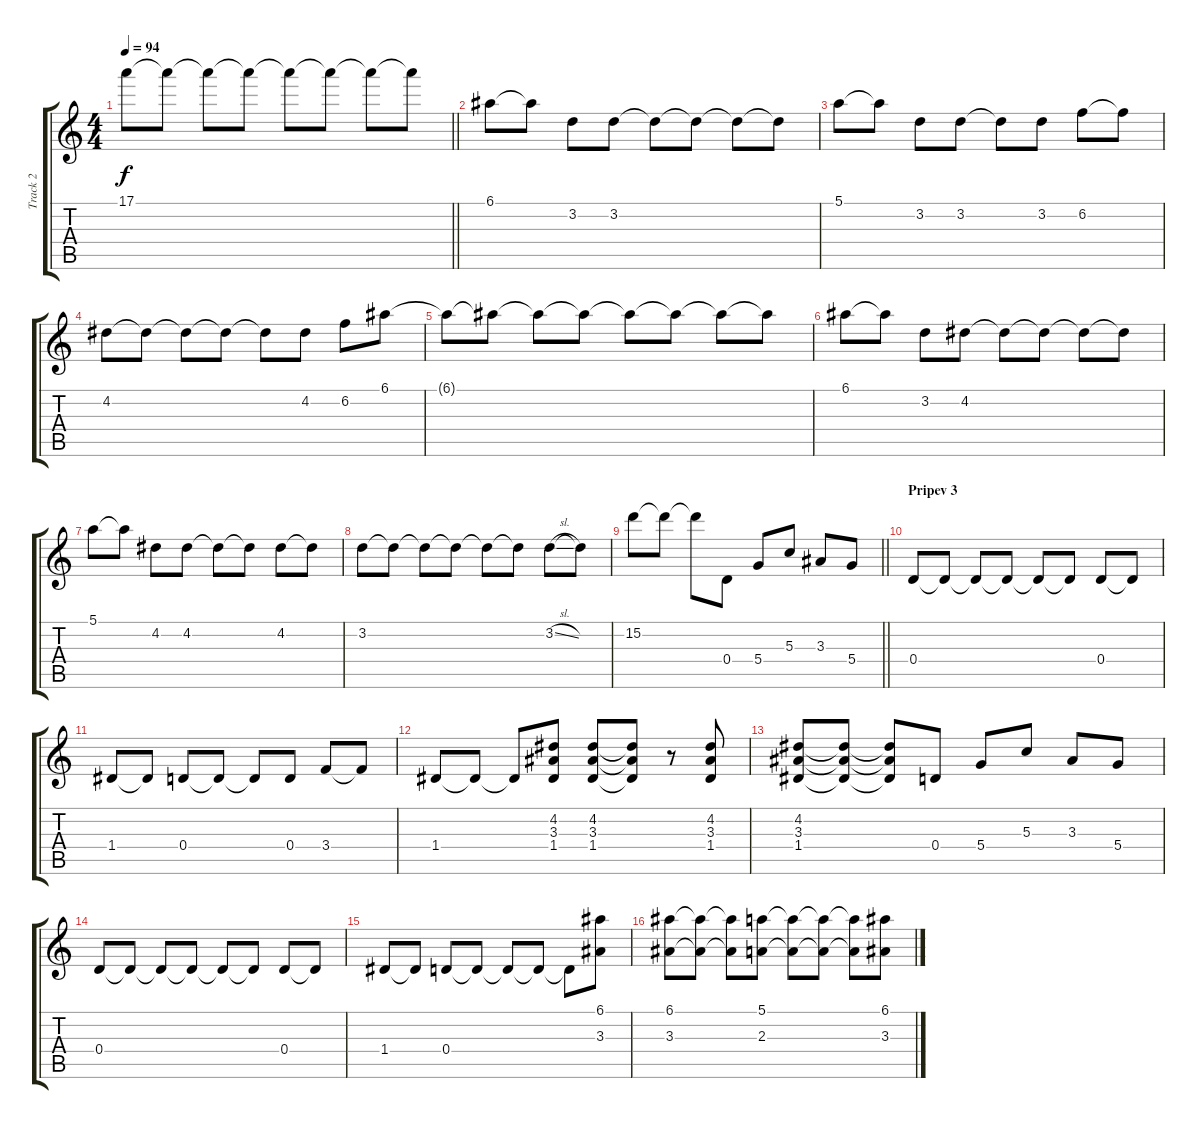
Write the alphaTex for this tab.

\track ("Track 2" "Track 2") {instrument acousticguitarsteel}
\staff {score tabs}
\tuning (E4 B3 G3 D3 A2 E2) {hide}
\ts (4 4)
\tempo 94
\clef g2
\barLineRight lightlight
\ks c
17.1.8{dy f} 17.1{t}.8 17.1{t}.8 17.1{t}.8 17.1{t}.8 17.1{t}.8 17.1{t}.8 17.1{t}.8 |
6.1.8 6.1{t}.8 3.2.8 3.2.8 3.2{t}.8 3.2{t}.8 3.2{t}.8 3.2{t}.8 |
5.1.8 5.1{t}.8 3.2.8 3.2.8 3.2{t}.8 3.2.8 6.2.8 6.2{t}.8 |
4.2.8 4.2{t}.8 4.2{t}.8 4.2{t}.8 4.2{t}.8 4.2.8 6.2.8 6.1.8 |
6.1{t}.8 6.1{t}.8 6.1{t}.8 6.1{t}.8 6.1{t}.8 6.1{t}.8 6.1{t}.8 6.1{t}.8 |
6.1.8 6.1{t}.8 3.2.8 4.2.8 4.2{t}.8 4.2{t}.8 4.2{t}.8 4.2{t}.8 |
5.1.8 5.1{t}.8 4.2.8 4.2.8 4.2{t}.8 4.2{t}.8 4.2.8 4.2{t}.8 |
3.2.8 3.2{t}.8 3.2{t}.8 3.2{t}.8 3.2{t}.8 3.2{t}.8 3.2{sl}.8 3.2{t}.8 |
\barLineRight lightlight
15.2.8 15.2{t}.8 15.2{t}.8 0.4.8 5.4.8 5.3.8 3.3.8 5.4.8 |
\section ("" "Pripev 3")
0.4.8 0.4{t}.8 0.4{t}.8 0.4{t}.8 0.4{t}.8 0.4{t}.8 0.4.8 0.4{t}.8 |
1.4.8 1.4{t}.8 0.4.8 0.4{t}.8 0.4{t}.8 0.4.8 3.4.8 3.4{t}.8 |
1.4.8 1.4{t}.8 1.4{t}.8 (4.2 3.3 1.4).8 (4.2 3.3 1.4).8 (4.2{t} 3.3{t} 1.4{t}).8 r.8 (4.2 3.3 1.4).8 |
(4.2 3.3 1.4).8 (4.2{t} 3.3{t} 1.4{t}).8 (4.2{t} 3.3{t} 1.4{t}).8 0.4.8 5.4.8 5.3.8 3.3.8 5.4.8 |
0.4.8 0.4{t}.8 0.4{t}.8 0.4{t}.8 0.4{t}.8 0.4{t}.8 0.4.8 0.4{t}.8 |
1.4.8 1.4{t}.8 0.4.8 0.4{t}.8 0.4{t}.8 0.4{t}.8 0.4{t}.8 (6.1 3.3).8 |
(6.1 3.3).8 (6.1{t} 3.3{t}).8 (6.1{t} 3.3{t}).8 (5.1 2.3).8 (5.1{t} 2.3{t}).8 (5.1{t} 2.3{t}).8 (5.1{t} 2.3{t}).8 (6.1 3.3).8
